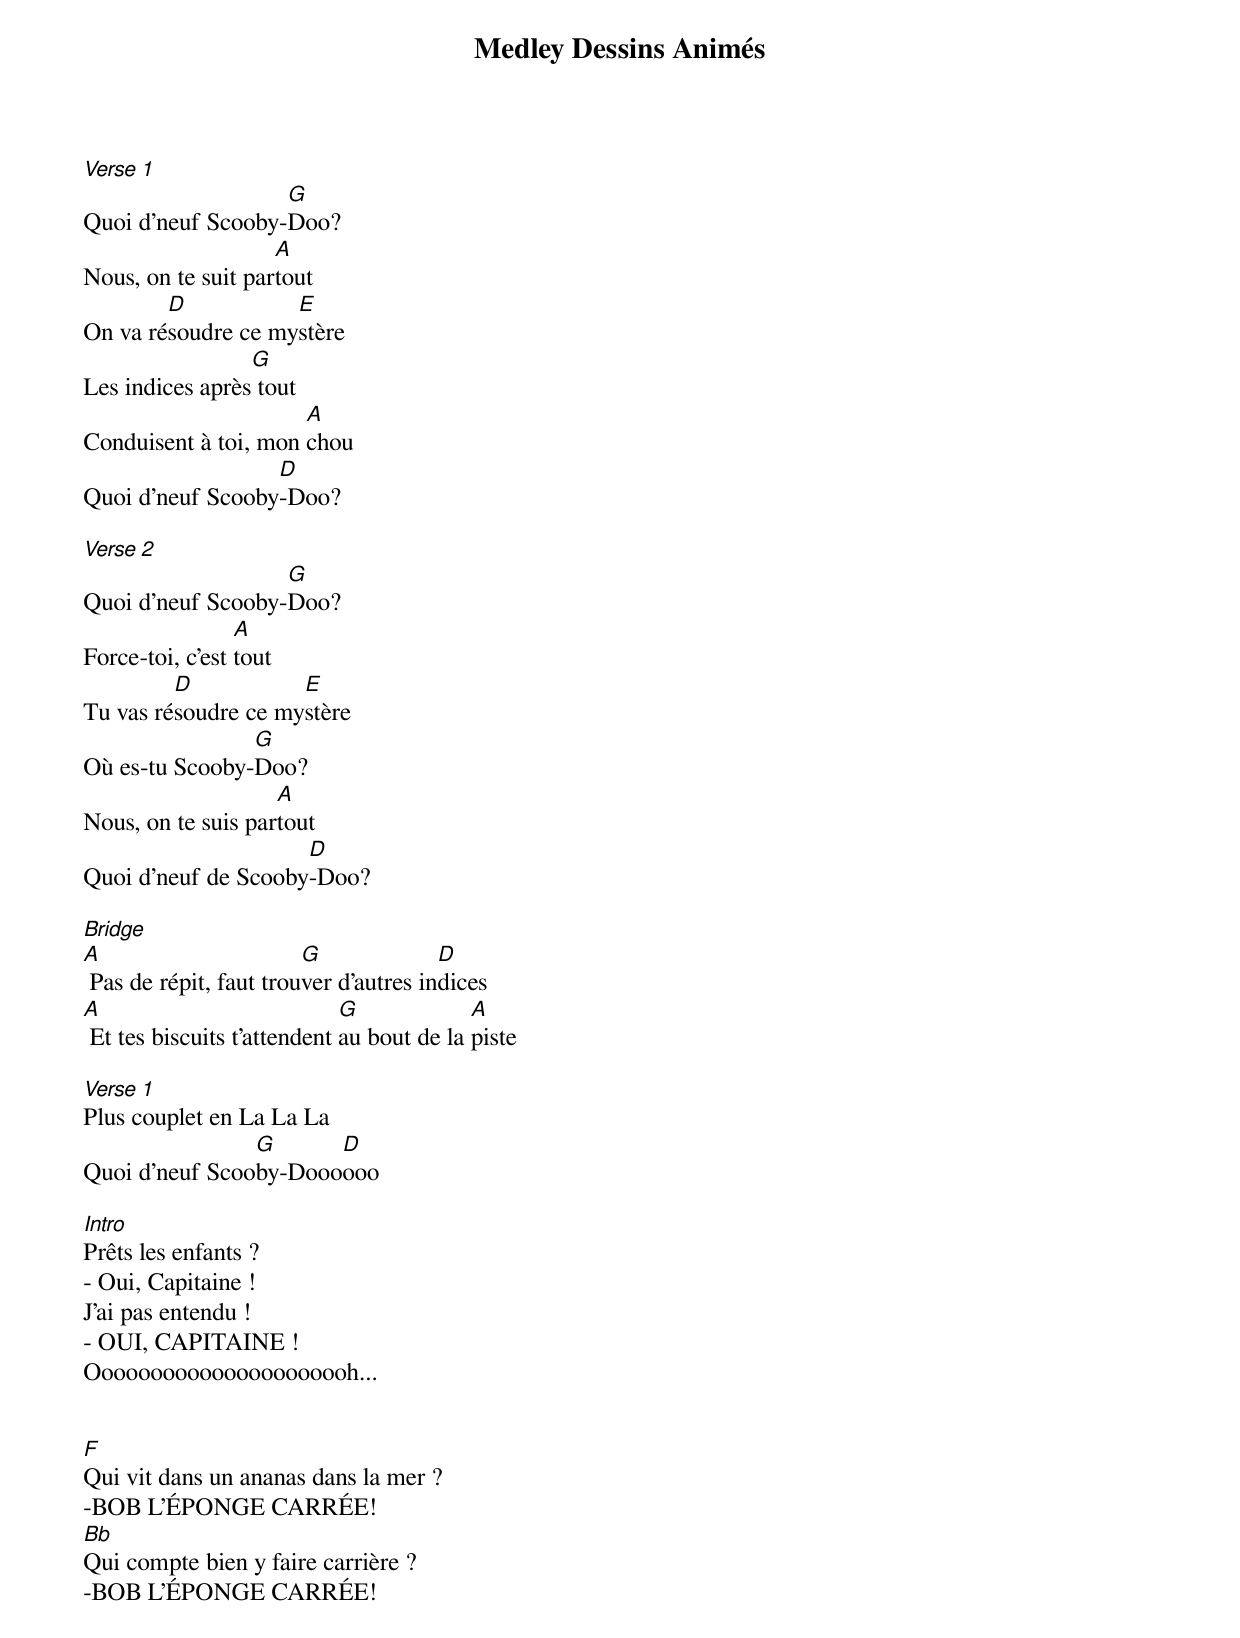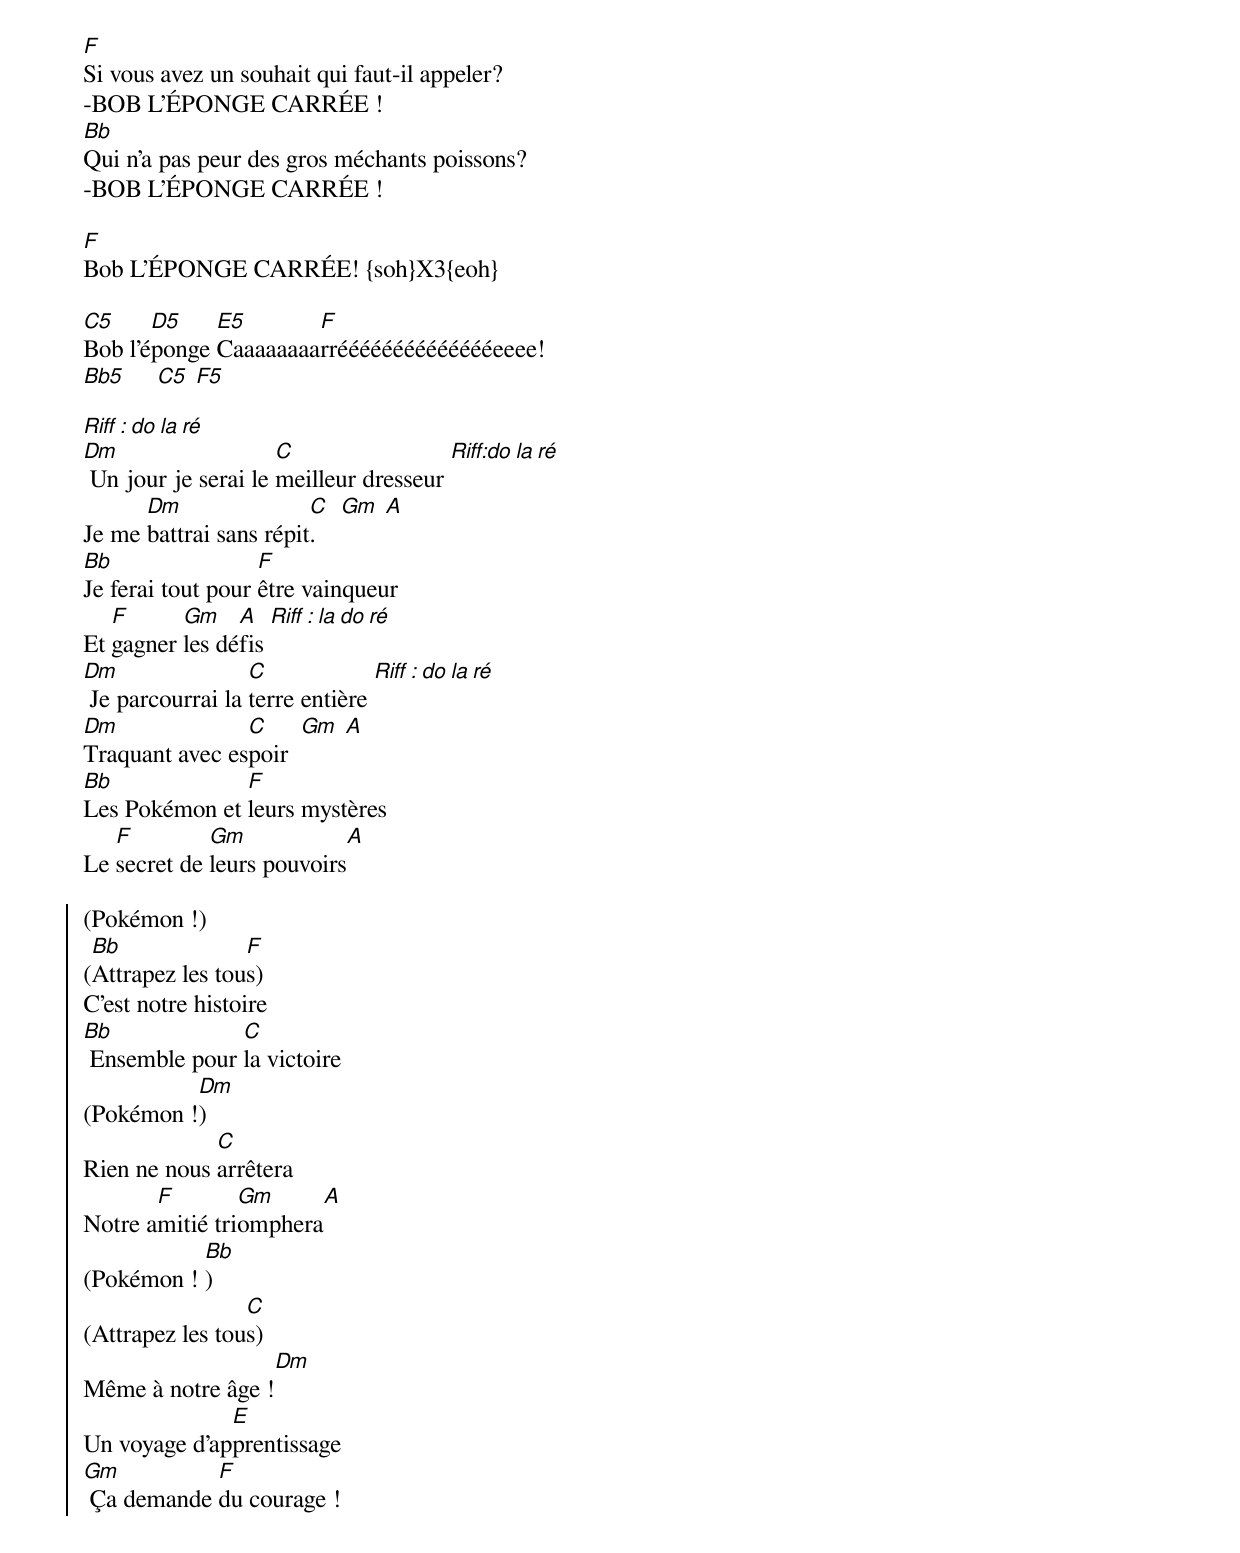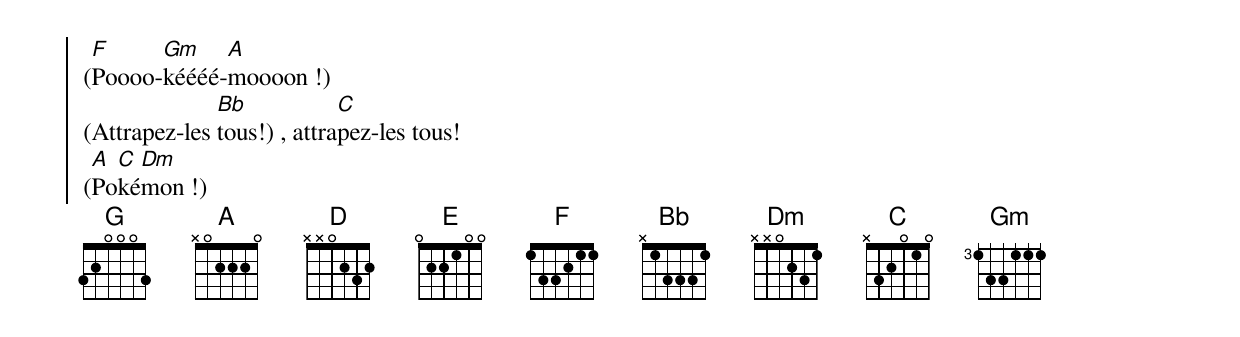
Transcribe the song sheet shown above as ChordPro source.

{title: Medley Dessins Animés}
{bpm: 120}

[Verse 1]
Quoi d'neuf Scooby-[G]Doo?
Nous, on te suit par[A]tout
On va ré[D]soudre ce my[E]stère
Les indices après[G] tout
Conduisent à toi, mon [A]chou
Quoi d'neuf Scooby[D]-Doo?

[Verse 2]
Quoi d'neuf Scooby-[G]Doo?
Force-toi, c'est [A]tout
Tu vas ré[D]soudre ce my[E]stère
Où es-tu Scooby-[G]Doo?
Nous, on te suis par[A]tout
Quoi d'neuf de Scooby[D]-Doo?

[Bridge]
[A] Pas de répit, faut trou[G]ver d'autres in[D]dices
[A] Et tes biscuits t'attendent [G]au bout de la [A]piste

[Verse 1]
Plus couplet en La La La
Quoi d'neuf Scoo[G]by-Dooo[D]ooo

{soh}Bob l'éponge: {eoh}
[Intro]
Prêts les enfants ?
- Oui, Capitaine !
J'ai pas entendu !
- OUI, CAPITAINE !
Oooooooooooooooooooooh...


[F]Qui vit dans un ananas dans la mer ?
-BOB L'ÉPONGE CARRÉE!
[Bb]Qui compte bien y faire carrière ?
-BOB L'ÉPONGE CARRÉE!
[F]Si vous avez un souhait qui faut-il appeler?
-BOB L'ÉPONGE CARRÉE !
[Bb]Qui n'a pas peur des gros méchants poissons?
-BOB L'ÉPONGE CARRÉE !

[F]Bob L'ÉPONGE CARRÉE! {soh}X3{eoh}

[C5]Bob l'é[D5]ponge [E5]Caaaaaaaa[F]rrééééééééééééééeeee!
[Bb5]     [C5] [F5]

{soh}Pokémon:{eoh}
[Riff : do la ré]
[Dm] Un jour je serai le [C]meilleur dresseur [Riff:do la ré]
Je me [Dm]battrai sans répit[C].    [Gm] [A]
[Bb]Je ferai tout pour [F]être vainqueur
Et [F]gagner [Gm]les dé[A]fis [Riff : la do ré]
[Dm] Je parcourrai la [C]terre entière [Riff : do la ré]
[Dm]Traquant avec es[C]poir  [Gm] [A]
[Bb]Les Pokémon et [F]leurs mystères
Le [F]secret de [Gm]leurs pouvoirs[A]

{soc}
(Pokémon !)
([Bb]Attrapez les tou[F]s)
C'est notre histoire
[Bb] Ensemble pour [C]la victoire
(Pokémon ![Dm])
Rien ne nous [C]arrêtera
Notre a[F]mitié tri[Gm]omphera[A]
(Pokémon ! [Bb])
(Attrapez les tou[C]s)
Même à notre âge ![Dm]
Un voyage d'ap[E]prentissage
[Gm] Ça demande [F]du courage !
([F]Poooo-[Gm]kéééé-[A]moooon !)
(Attrapez-les [Bb]tous!) , attra[C]pez-les tous!
([A]Po[C]ké[Dm]mon !)
{eoc}
